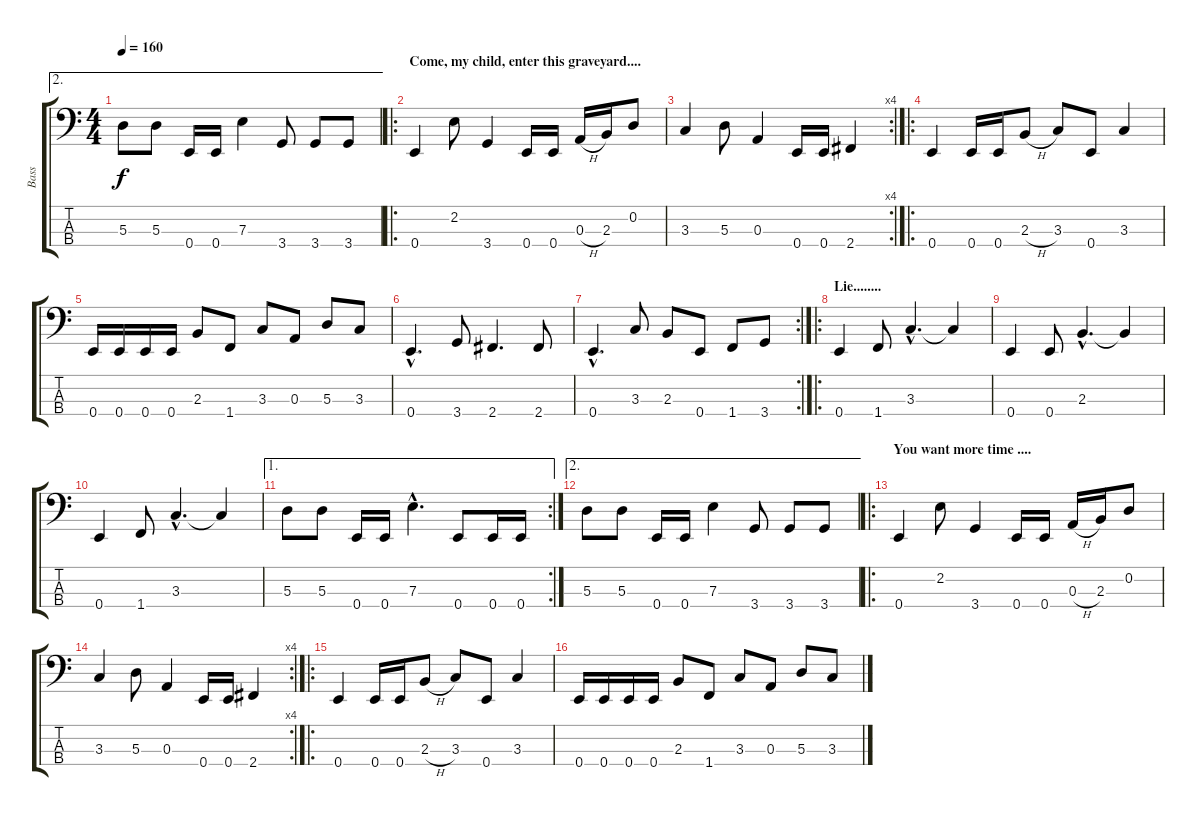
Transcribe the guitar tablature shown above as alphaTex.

\track ("Bass" "Bass") {instrument electricbassfinger}
\staff {score tabs}
\tuning (G2 D2 A1 E1) {hide}
\ae 2
\ts (4 4)
\tempo 160
\clef f4
\ks c
5.3.8{dy f} 5.3.8 0.4.16 0.4.16 7.3.4 3.4.8 3.4.8 3.4.8 |
\ro
\section ("" "Come, my child, enter this graveyard....")
0.4.4 2.2.8 3.4.4 0.4.16 0.4.16 0.3{h}.16 2.3.16 0.2.8 |
\rc 4
3.3.4 5.3.8 0.3.4 0.4.16 0.4.16 2.4.4 |
\ro
0.4.4 0.4.16 0.4.16 2.3{h}.8 3.3.8 0.4.8 3.3.4 |
0.4.16 0.4.16 0.4.16 0.4.16 2.3.8 1.4.8 3.3.8 0.3.8 5.3.8 3.3.8 |
0.4{hac}.4{d} 3.4.8 2.4.4{d} 2.4.8 |
\rc 2
0.4{hac}.4{d} 3.3.8 2.3.8 0.4.8 1.4.8 3.4.8 |
\ro
\section ("" "Lie........")
0.4.4 1.4.8 3.3{hac}.4{d} 3.3{t}.4 |
0.4.4 0.4.8 2.3{hac}.4{d} 2.3{t}.4 |
0.4.4 1.4.8 3.3{hac}.4{d} 3.3{t}.4 |
\ae 1
\rc 2
5.3.8 5.3.8 0.4.16 0.4.16 7.3{hac}.4{d} 0.4.8 0.4.16 0.4.16 |
\ae 2
5.3.8 5.3.8 0.4.16 0.4.16 7.3.4 3.4.8 3.4.8 3.4.8 |
\ro
\section ("" "You want more time ....")
0.4.4 2.2.8 3.4.4 0.4.16 0.4.16 0.3{h}.16 2.3.16 0.2.8 |
\rc 4
3.3.4 5.3.8 0.3.4 0.4.16 0.4.16 2.4.4 |
\ro
0.4.4 0.4.16 0.4.16 2.3{h}.8 3.3.8 0.4.8 3.3.4 |
0.4.16 0.4.16 0.4.16 0.4.16 2.3.8 1.4.8 3.3.8 0.3.8 5.3.8 3.3.8
